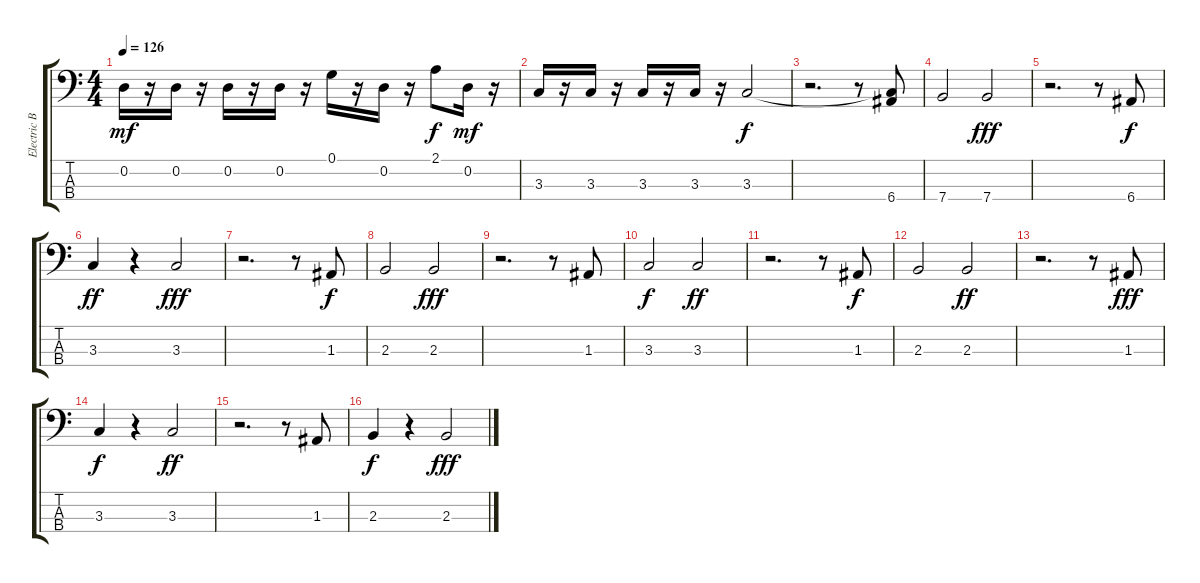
\track ("Electric Bass (finger)" "Electric B") {instrument electricbassfinger}
\staff {score tabs}
\tuning (G2 D2 A1 E1) {hide}
\ts (4 4)
\tempo 126
\clef f4
\ks c
0.2.16{dy mf} r.16 0.2.16 r.16 0.2.16 r.16 0.2.16 r.16 0.1.16 r.16 0.2.16 r.16 2.1.8{dy f} 0.2.16{dy mf} r.16 |
3.3.16 r.16 3.3.16 r.16 3.3.16 r.16 3.3.16 r.16 3.3.2{dy f} |
r.2{d} r.8 (3.3{t} 6.4).8 |
7.4.2 7.4.2{dy fff} |
r.2{d} r.8 6.4.8{dy f} |
3.3.4{dy ff} r.4 3.3.2{dy fff} |
r.2{d} r.8 1.3.8{dy f} |
2.3.2 2.3.2{dy fff} |
r.2{d} r.8 1.3.8 |
3.3.2{dy f} 3.3.2{dy ff} |
r.2{d} r.8 1.3.8{dy f} |
2.3.2 2.3.2{dy ff} |
r.2{d} r.8 1.3.8{dy fff} |
3.3.4{dy f} r.4 3.3.2{dy ff} |
r.2{d} r.8 1.3.8 |
2.3.4{dy f} r.4 2.3.2{dy fff}
